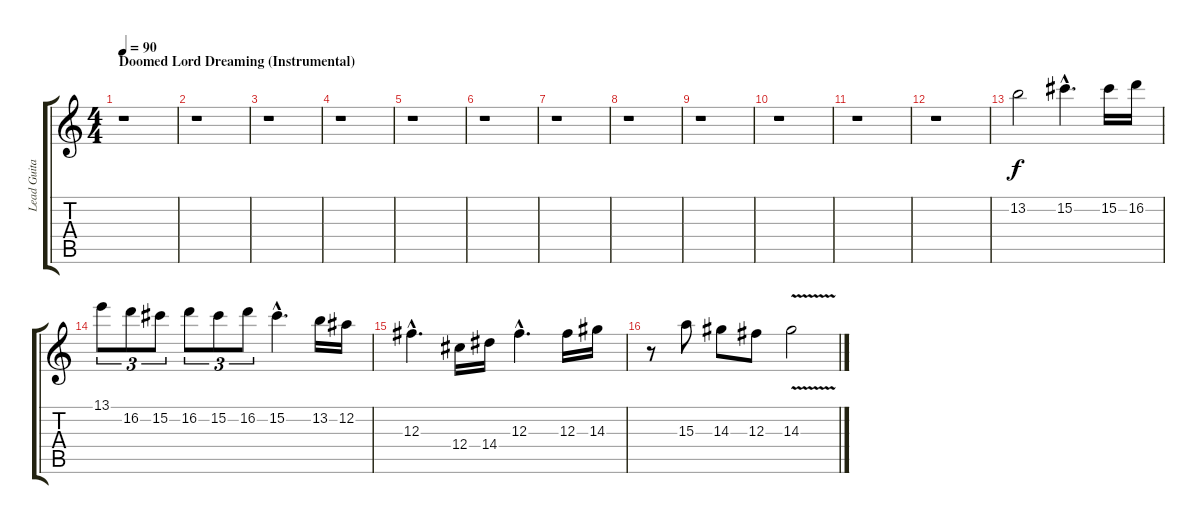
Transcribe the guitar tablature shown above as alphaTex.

\track ("Lead Guitar" "Lead Guita") {instrument overdrivenguitar}
\staff {score tabs}
\tuning (Eb4 Bb3 Gb3 Db3 Ab2 Eb2) {hide}
\ts (4 4)
\section ("" "Doomed Lord Dreaming (Instrumental)")
\tempo 90
\clef g2
\ks c
r.1{dy f instrument overdrivenguitar} |
r.1 |
r.1 |
r.1 |
r.1 |
r.1 |
r.1 |
r.1 |
r.1 |
r.1 |
r.1 |
r.1 |
13.2.2 15.2{hac}.4{d} 15.2.16 16.2.16 |
13.1.8{tu (3 2)} 16.2.8{tu (3 2)} 15.2.8{tu (3 2)} 16.2.8{tu (3 2)} 15.2.8{tu (3 2)} 16.2.8{tu (3 2)} 15.2{hac}.4{d} 13.2.16 12.2.16 |
12.3{hac}.4{d} 12.4.16 14.4.16 12.3{hac}.4{d} 12.3.16 14.3.16 |
r.8 15.3.8 14.3.8 12.3.8 14.3{v}.2
